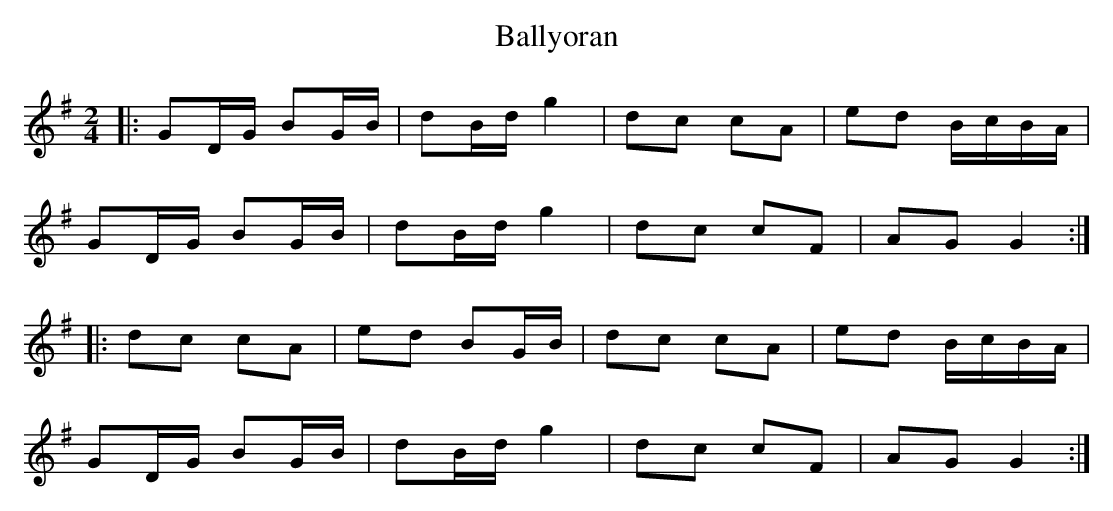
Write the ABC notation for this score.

X:1
T: Ballyoran
M: 2/4
L: 1/8
K: Gmaj
|:GD/G/ BG/B/|dB/d/ g2|dc cA|ed B/c/B/A/|
GD/G/ BG/B/|dB/d/ g2|dc cF|AG G2:|
|:dc cA|ed BG/B/|dc cA|ed B/c/B/A/|
GD/G/ BG/B/|dB/d/ g2|dc cF|AG G2:|
